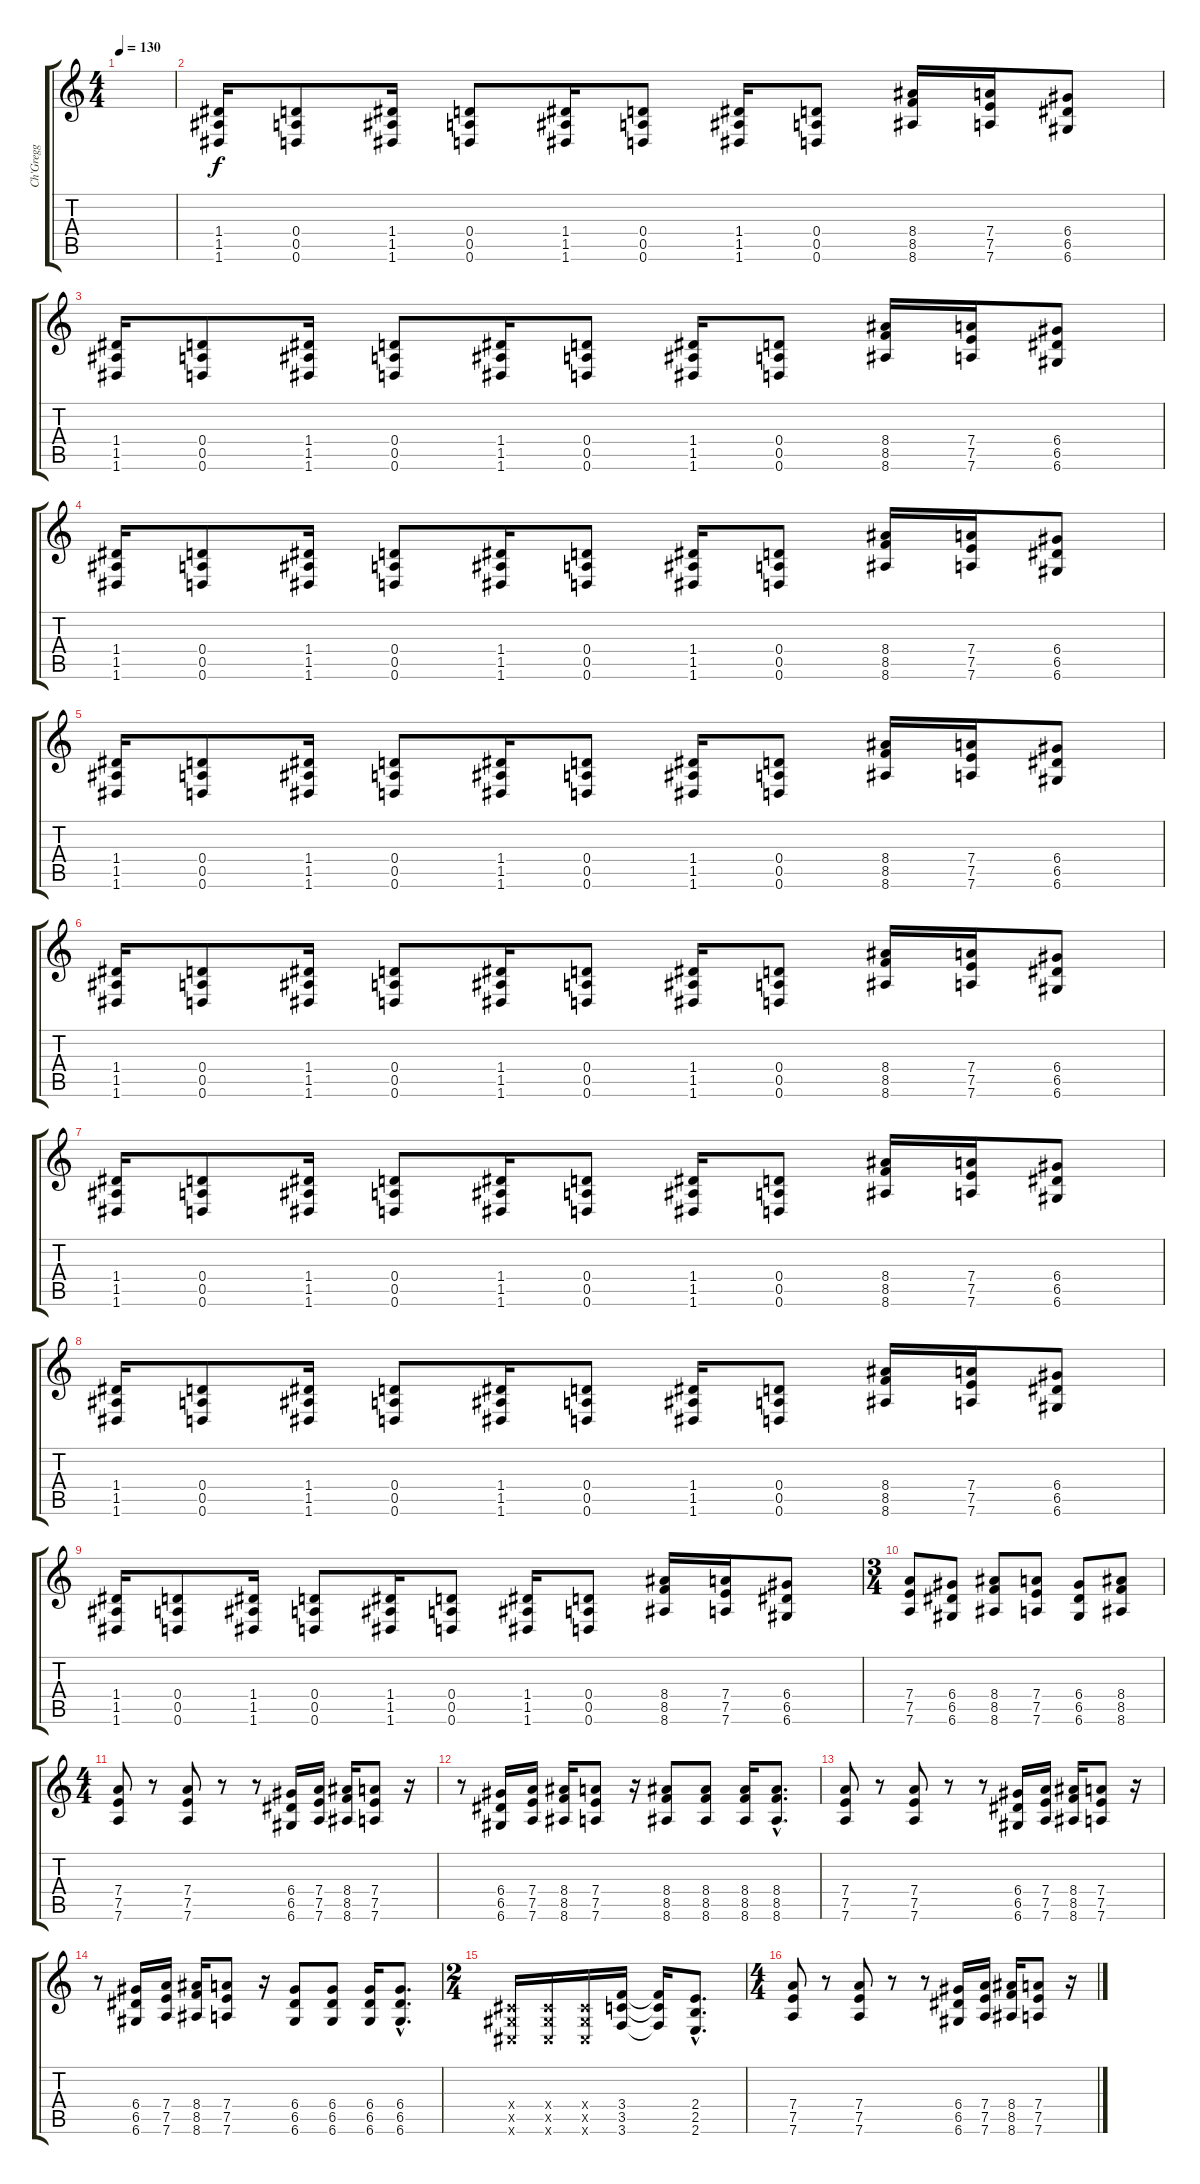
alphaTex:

\track ("Ch'Gregg" "Ch'Gregg") {instrument distortionguitar}
\staff {score tabs}
\tuning (E4 B3 G3 D3 A2 D2) {hide}
\ts (4 4)
\tempo 130
\clef g2
\ks c
|
(1.4 1.5 1.6).16 (0.4 0.5 0.6).8 (1.4 1.5 1.6).16 (0.4 0.5 0.6).8 (1.4 1.5 1.6).16 (0.4 0.5 0.6).8 (1.4 1.5 1.6).16 (0.4 0.5 0.6).8 (8.4 8.5 8.6).16 (7.4 7.5 7.6).16 (6.4 6.5 6.6).8 |
(1.4 1.5 1.6).16 (0.4 0.5 0.6).8 (1.4 1.5 1.6).16 (0.4 0.5 0.6).8 (1.4 1.5 1.6).16 (0.4 0.5 0.6).8 (1.4 1.5 1.6).16 (0.4 0.5 0.6).8 (8.4 8.5 8.6).16 (7.4 7.5 7.6).16 (6.4 6.5 6.6).8 |
(1.4 1.5 1.6).16 (0.4 0.5 0.6).8 (1.4 1.5 1.6).16 (0.4 0.5 0.6).8 (1.4 1.5 1.6).16 (0.4 0.5 0.6).8 (1.4 1.5 1.6).16 (0.4 0.5 0.6).8 (8.4 8.5 8.6).16 (7.4 7.5 7.6).16 (6.4 6.5 6.6).8 |
(1.4 1.5 1.6).16 (0.4 0.5 0.6).8 (1.4 1.5 1.6).16 (0.4 0.5 0.6).8 (1.4 1.5 1.6).16 (0.4 0.5 0.6).8 (1.4 1.5 1.6).16 (0.4 0.5 0.6).8 (8.4 8.5 8.6).16 (7.4 7.5 7.6).16 (6.4 6.5 6.6).8 |
(1.4 1.5 1.6).16 (0.4 0.5 0.6).8 (1.4 1.5 1.6).16 (0.4 0.5 0.6).8 (1.4 1.5 1.6).16 (0.4 0.5 0.6).8 (1.4 1.5 1.6).16 (0.4 0.5 0.6).8 (8.4 8.5 8.6).16 (7.4 7.5 7.6).16 (6.4 6.5 6.6).8 |
(1.4 1.5 1.6).16 (0.4 0.5 0.6).8 (1.4 1.5 1.6).16 (0.4 0.5 0.6).8 (1.4 1.5 1.6).16 (0.4 0.5 0.6).8 (1.4 1.5 1.6).16 (0.4 0.5 0.6).8 (8.4 8.5 8.6).16 (7.4 7.5 7.6).16 (6.4 6.5 6.6).8 |
(1.4 1.5 1.6).16 (0.4 0.5 0.6).8 (1.4 1.5 1.6).16 (0.4 0.5 0.6).8 (1.4 1.5 1.6).16 (0.4 0.5 0.6).8 (1.4 1.5 1.6).16 (0.4 0.5 0.6).8 (8.4 8.5 8.6).16 (7.4 7.5 7.6).16 (6.4 6.5 6.6).8 |
(1.4 1.5 1.6).16 (0.4 0.5 0.6).8 (1.4 1.5 1.6).16 (0.4 0.5 0.6).8 (1.4 1.5 1.6).16 (0.4 0.5 0.6).8 (1.4 1.5 1.6).16 (0.4 0.5 0.6).8 (8.4 8.5 8.6).16 (7.4 7.5 7.6).16 (6.4 6.5 6.6).8 |
\ts (3 4)
(7.4 7.5 7.6).8 (6.4 6.5 6.6).8 (8.4 8.5 8.6).8 (7.4 7.5 7.6).8 (6.4 6.5 6.6).8 (8.4 8.5 8.6).8 |
\ts (4 4)
(7.4 7.5 7.6).8 r.8 (7.4 7.5 7.6).8 r.8 r.8 (6.4 6.5 6.6).16 (7.4 7.5 7.6).16 (8.4 8.5 8.6).16 (7.4 7.5 7.6).8 r.16 |
r.8 (6.4 6.5 6.6).16 (7.4 7.5 7.6).16 (8.4 8.5 8.6).16 (7.4 7.5 7.6).8 r.16 (8.4 8.5 8.6).8 (8.4 8.5 8.6).8 (8.4 8.5 8.6).16 (8.4{hac} 8.5{hac} 8.6{hac}).8{d} |
(7.4 7.5 7.6).8 r.8 (7.4 7.5 7.6).8 r.8 r.8 (6.4 6.5 6.6).16 (7.4 7.5 7.6).16 (8.4 8.5 8.6).16 (7.4 7.5 7.6).8 r.16 |
r.8 (6.4 6.5 6.6).16 (7.4 7.5 7.6).16 (8.4 8.5 8.6).16 (7.4 7.5 7.6).8 r.16 (6.4 6.5 6.6).8 (6.4 6.5 6.6).8 (6.4 6.5 6.6).16 (6.4{hac} 6.5{hac} 6.6{hac}).8{d} |
\ts (2 4)
(-1.4{x} -1.5{x} -1.6{x}).16 (-1.4{x} -1.5{x} -1.6{x}).16 (-1.4{x} -1.5{x} -1.6{x}).16 (3.4 3.5 3.6).16 (3.4{t} 3.5{t} 3.6{t}).16 (2.4{hac} 2.5{hac} 2.6{hac}).8{d} |
\ts (4 4)
(7.4 7.5 7.6).8 r.8 (7.4 7.5 7.6).8 r.8 r.8 (6.4 6.5 6.6).16 (7.4 7.5 7.6).16 (8.4 8.5 8.6).16 (7.4 7.5 7.6).8 r.16
